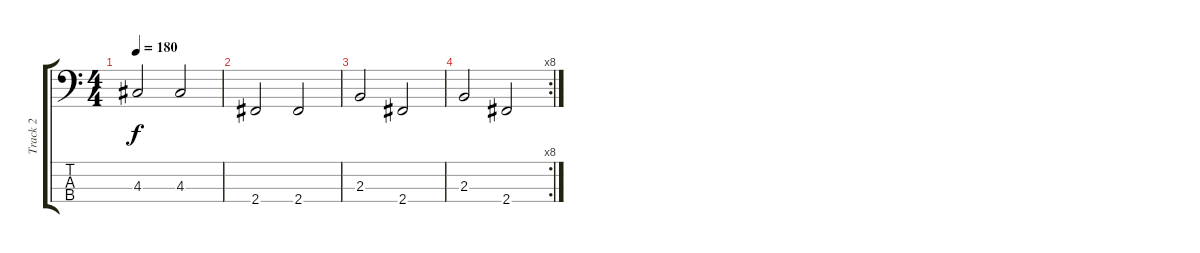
\track ("Track 2" "Track 2") {instrument electricbassfinger}
\staff {score tabs}
\tuning (G2 D2 A1 E1) {hide}
\ts (4 4)
\tempo 180
\clef f4
\ks c
4.3.2{dy f} 4.3.2 |
2.4.2 2.4.2 |
2.3.2 2.4.2 |
\rc 8
2.3.2 2.4.2
